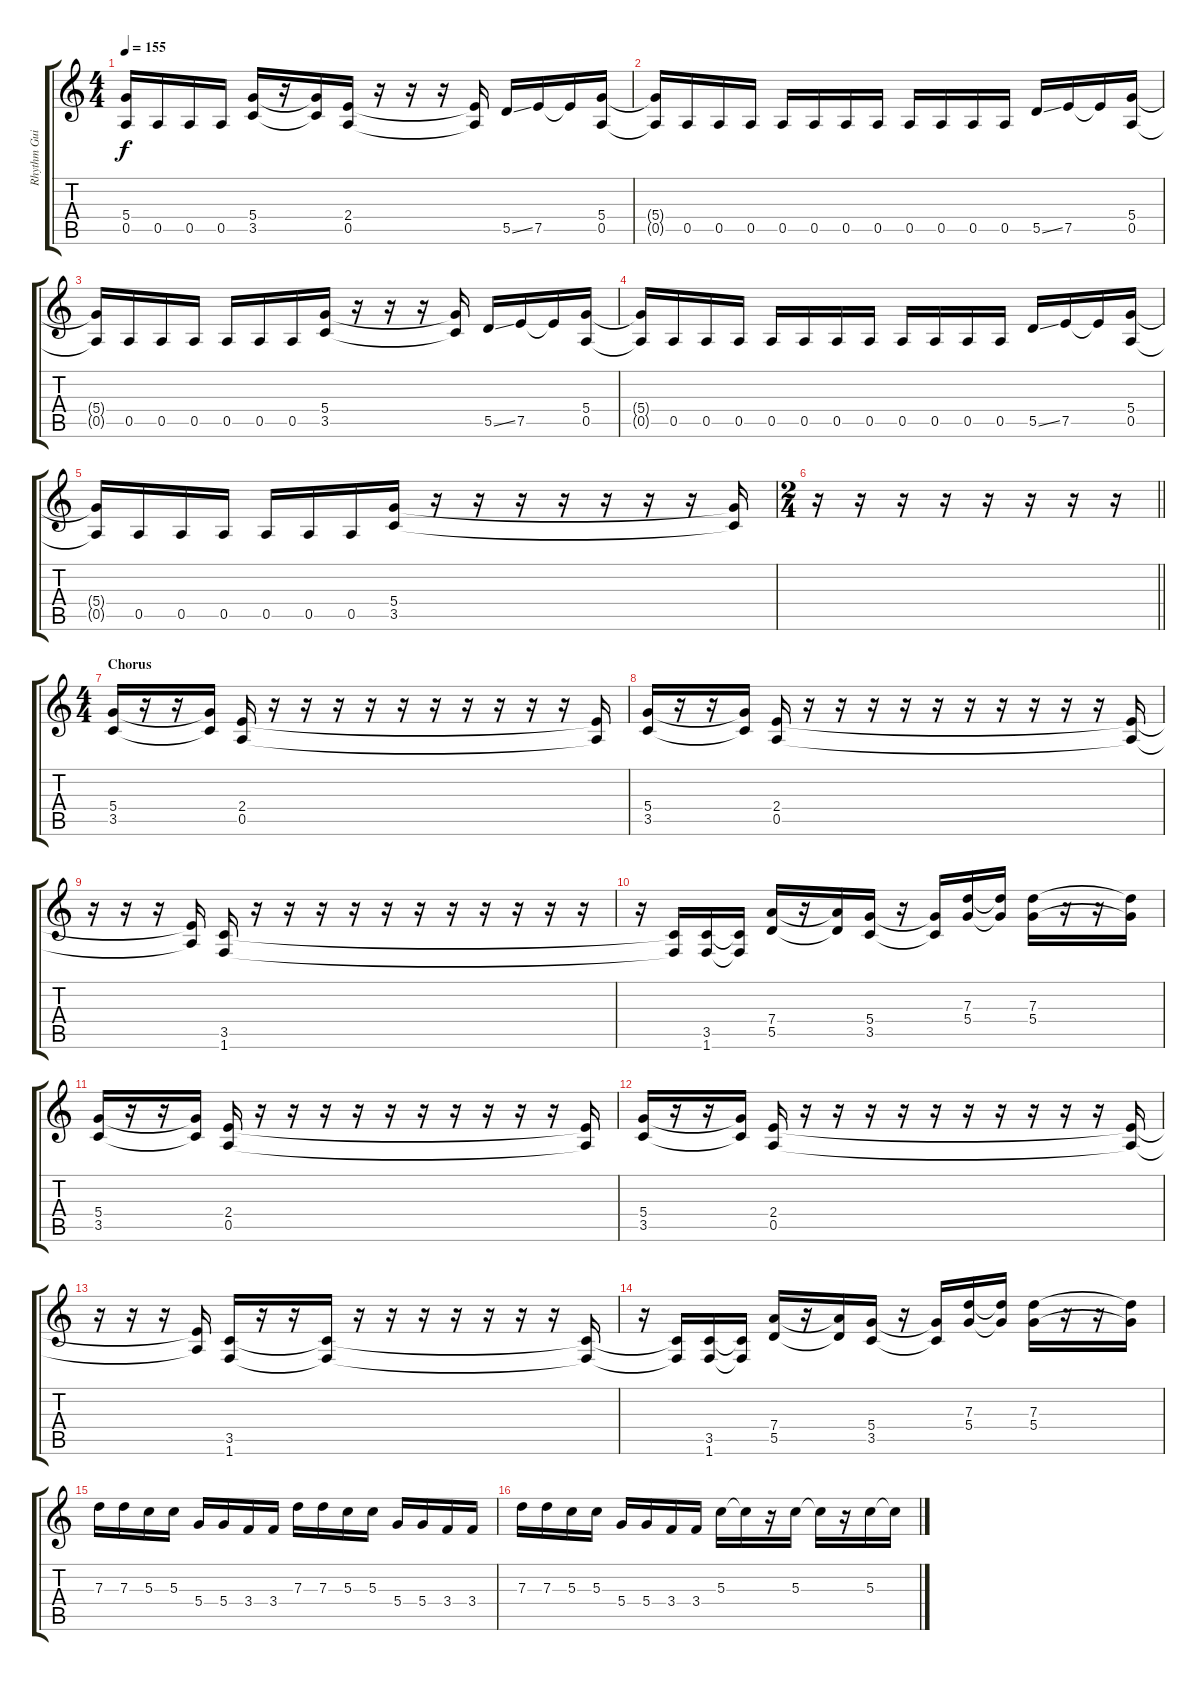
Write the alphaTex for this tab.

\track ("Rhythm Guitar" "Rhythm Gui") {instrument distortionguitar}
\staff {score tabs}
\tuning (E4 B3 G3 D3 A2 E2) {hide}
\ts (4 4)
\tempo 155
\clef g2
\ks c
(5.4{t} 0.5{t}).16{dy f} 0.5.16 0.5.16 0.5.16 (5.4 3.5).16 r.16 (5.4{t} 3.5{t}).16 (2.4 0.5).16 r.16 r.16 r.16 (2.4{t} 0.5{t}).16 5.5{ss}.16 7.5.16 7.5{t}.16 (5.4 0.5).16 |
(5.4{t} 0.5{t}).16 0.5.16 0.5.16 0.5.16 0.5.16 0.5.16 0.5.16 0.5.16 0.5.16 0.5.16 0.5.16 0.5.16 5.5{ss}.16 7.5.16 7.5{t}.16 (5.4 0.5).16 |
(5.4{t} 0.5{t}).16 0.5.16 0.5.16 0.5.16 0.5.16 0.5.16 0.5.16 (5.4 3.5).16 r.16 r.16 r.16 (5.4{t} 3.5{t}).16 5.5{ss}.16 7.5.16 7.5{t}.16 (5.4 0.5).16 |
(5.4{t} 0.5{t}).16 0.5.16 0.5.16 0.5.16 0.5.16 0.5.16 0.5.16 0.5.16 0.5.16 0.5.16 0.5.16 0.5.16 5.5{ss}.16 7.5.16 7.5{t}.16 (5.4 0.5).16 |
(5.4{t} 0.5{t}).16 0.5.16 0.5.16 0.5.16 0.5.16 0.5.16 0.5.16 (5.4 3.5).16 r.16 r.16 r.16 r.16 r.16 r.16 r.16 (5.4{t} 3.5{t}).16 |
\ts (2 4)
\barLineRight lightlight
r.16 r.16 r.16 r.16 r.16 r.16 r.16 r.16 |
\ts (4 4)
\section ("" "Chorus")
(5.4 3.5).16 r.16 r.16 (5.4{t} 3.5{t}).16 (2.4 0.5).16 r.16 r.16 r.16 r.16 r.16 r.16 r.16 r.16 r.16 r.16 (2.4{t} 0.5{t}).16 |
(5.4 3.5).16 r.16 r.16 (5.4{t} 3.5{t}).16 (2.4 0.5).16 r.16 r.16 r.16 r.16 r.16 r.16 r.16 r.16 r.16 r.16 (2.4{t} 0.5{t}).16 |
r.16 r.16 r.16 (2.4{t} 0.5{t}).16 (3.5 1.6).16 r.16 r.16 r.16 r.16 r.16 r.16 r.16 r.16 r.16 r.16 r.16 |
r.16 (3.5{t} 1.6{t}).16 (3.5 1.6).16 (3.5{t} 1.6{t}).16 (7.4 5.5).16 r.16 (7.4{t} 5.5{t}).16 (5.4 3.5).16 r.16 (5.4{t} 3.5{t}).16 (7.3 5.4).16 (7.3{t} 5.4{t}).16 (7.3 5.4).16 r.16 r.16 (7.3{t} 5.4{t}).16 |
(5.4 3.5).16 r.16 r.16 (5.4{t} 3.5{t}).16 (2.4 0.5).16 r.16 r.16 r.16 r.16 r.16 r.16 r.16 r.16 r.16 r.16 (2.4{t} 0.5{t}).16 |
(5.4 3.5).16 r.16 r.16 (5.4{t} 3.5{t}).16 (2.4 0.5).16 r.16 r.16 r.16 r.16 r.16 r.16 r.16 r.16 r.16 r.16 (2.4{t} 0.5{t}).16 |
r.16 r.16 r.16 (2.4{t} 0.5{t}).16 (3.5 1.6).16 r.16 r.16 (3.5{t} 1.6{t}).16 r.16 r.16 r.16 r.16 r.16 r.16 r.16 (3.5{t} 1.6{t}).16 |
r.16 (3.5{t} 1.6{t}).16 (3.5 1.6).16 (3.5{t} 1.6{t}).16 (7.4 5.5).16 r.16 (7.4{t} 5.5{t}).16 (5.4 3.5).16 r.16 (5.4{t} 3.5{t}).16 (7.3 5.4).16 (7.3{t} 5.4{t}).16 (7.3 5.4).16 r.16 r.16 (7.3{t} 5.4{t}).16 |
7.3.16 7.3.16 5.3.16 5.3.16 5.4.16 5.4.16 3.4.16 3.4.16 7.3.16 7.3.16 5.3.16 5.3.16 5.4.16 5.4.16 3.4.16 3.4.16 |
7.3.16 7.3.16 5.3.16 5.3.16 5.4.16 5.4.16 3.4.16 3.4.16 5.3.16 5.3{t}.16 r.16 5.3.16 5.3{t}.16 r.16 5.3.16 5.3{t}.16
